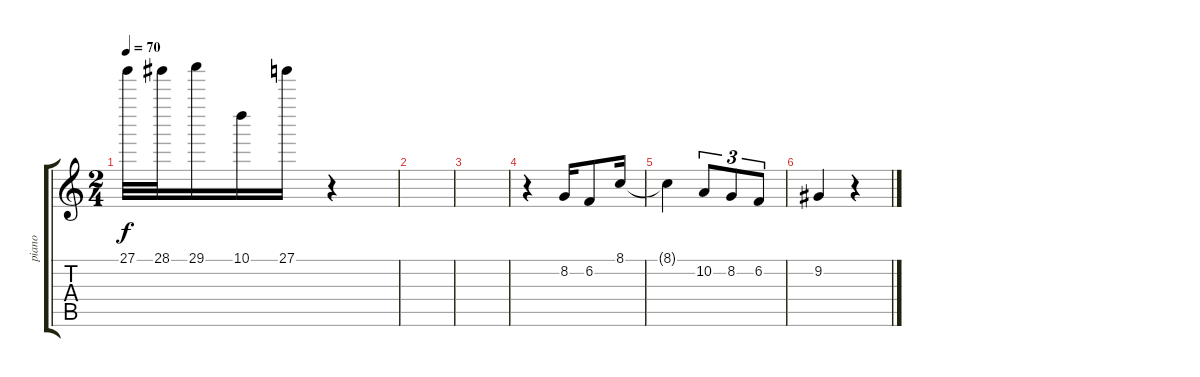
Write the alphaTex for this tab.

\track ("piano" "piano") {instrument acousticgrandpiano}
\staff {score tabs}
\tuning (E4 B3 G3 D3 A2 E2) {hide}
\ts (2 4)
\tempo 70
\clef g2
\ks c
27.1.32{ot 15mb dy f} 28.1.32{ot 15mb} 29.1.16{ot 15mb} 10.1.16{ot 15mb} 27.1.16{ot 15mb} r.4{ot 15mb} |
|
|
r.4 8.2.16 6.2.8 8.1.16 |
8.1{t}.4 10.2.8{tu (3 2)} 8.2.8{tu (3 2)} 6.2.8{tu (3 2)} |
9.2.4 r.4
